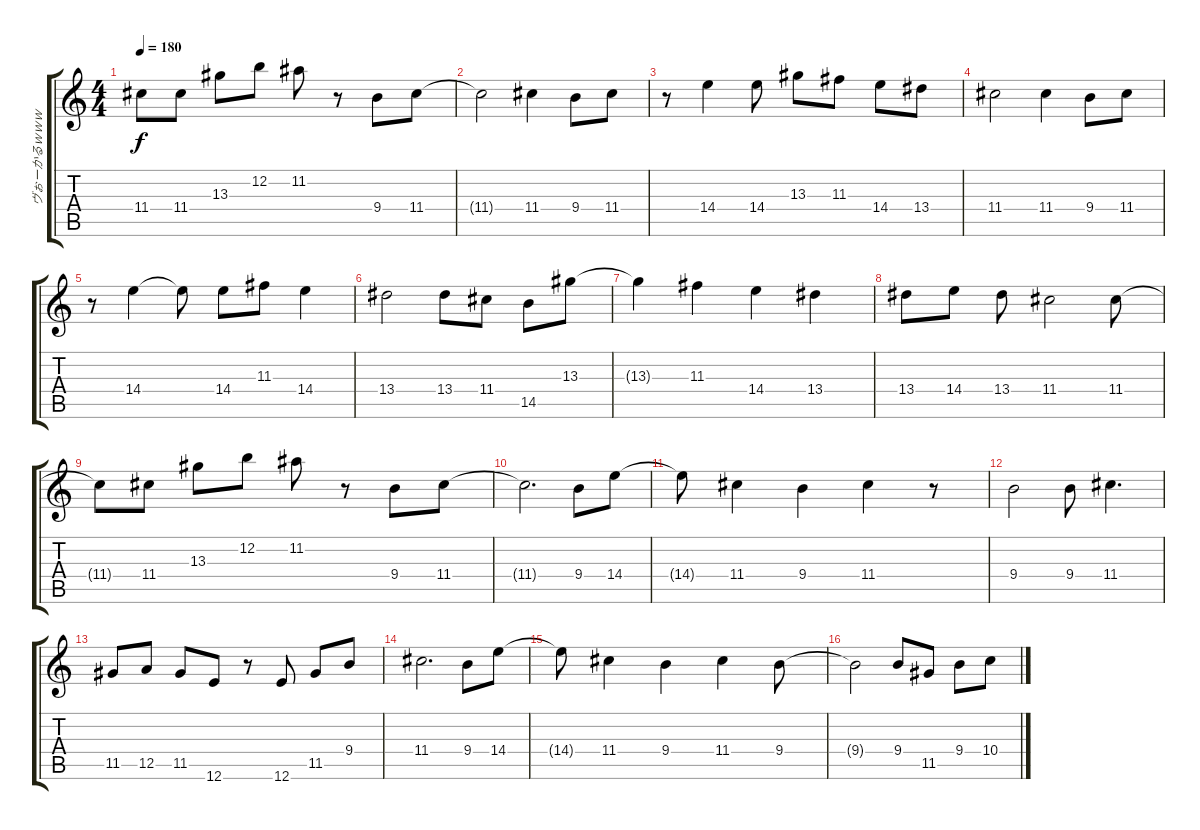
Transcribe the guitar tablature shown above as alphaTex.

\track ("ヴぉーかるｗｗｗ" "ヴぉーかるｗｗｗ") {instrument electricguitarjazz}
\staff {score tabs}
\tuning (E4 B3 G3 D3 A2 E2) {hide}
\ts (4 4)
\tempo 180
\clef g2
\ks c
11.4{t}.8{dy f} 11.4.8 13.3.8 12.2.8 11.2.8 r.8 9.4.8 11.4.8 |
11.4{t}.2 11.4.4 9.4.8 11.4.8 |
r.8 14.4.4 14.4.8 13.3.8 11.3.8 14.4.8 13.4.8 |
11.4.2 11.4.4 9.4.8 11.4.8 |
r.8 14.4.4 14.4{t}.8 14.4.8 11.3.8 14.4.4 |
13.4.2 13.4.8 11.4.8 14.5.8 13.3.8 |
13.3{t}.4 11.3.4 14.4.4 13.4.4 |
13.4.8 14.4.8 13.4.8 11.4.2 11.4.8 |
11.4{t}.8 11.4.8 13.3.8 12.2.8 11.2.8 r.8 9.4.8 11.4.8 |
11.4{t}.2{d} 9.4.8 14.4.8 |
14.4{t}.8 11.4.4 9.4.4 11.4.4 r.8 |
9.4.2 9.4.8 11.4.4{d} |
11.5.8 12.5.8 11.5.8 12.6.8 r.8 12.6.8 11.5.8 9.4.8 |
11.4.2{d} 9.4.8 14.4.8 |
14.4{t}.8 11.4.4 9.4.4 11.4.4 9.4.8 |
9.4{t}.2 9.4.8 11.5.8 9.4.8 10.4.8
